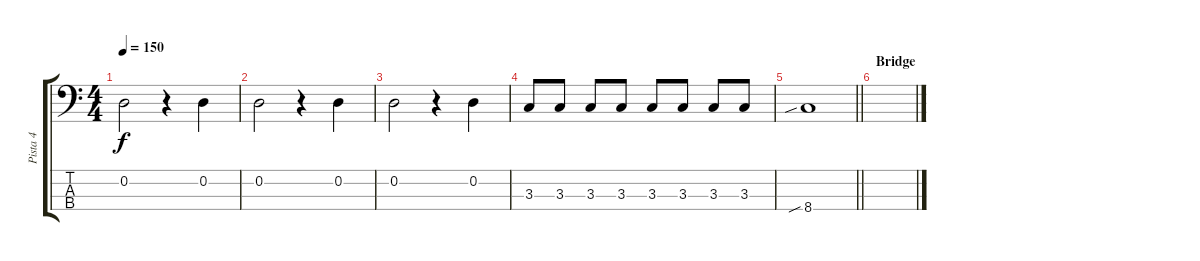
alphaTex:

\track ("Pista 4" "Pista 4") {instrument electricbassfinger}
\staff {score tabs}
\tuning (G2 D2 A1 E1) {hide}
\ts (4 4)
\tempo 150
\clef f4
\ks c
0.2.2{dy f} r.4 0.2.4 |
0.2.2 r.4 0.2.4 |
0.2.2 r.4 0.2.4 |
3.3.8 3.3.8 3.3.8 3.3.8 3.3.8 3.3.8 3.3.8 3.3.8 |
\barLineRight lightlight
8.4{sib}.1 |
\section ("" "Bridge")
